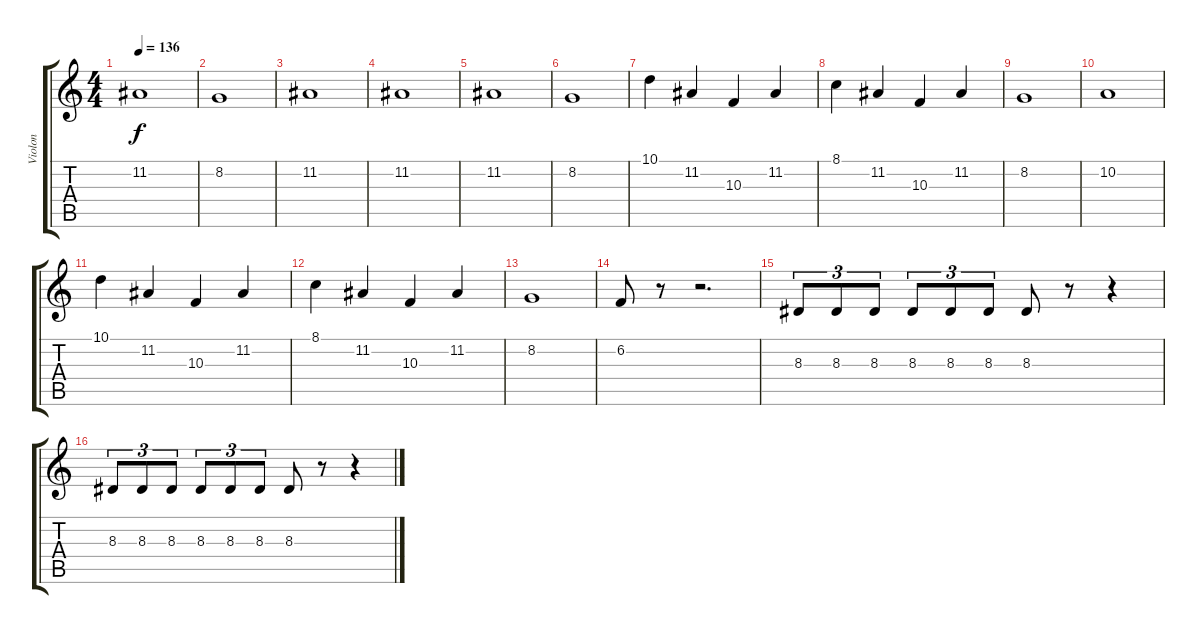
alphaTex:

\track ("Violon" "Violon") {instrument violin}
\staff {score tabs}
\tuning (E4 B3 G3 D3 A2 E2) {hide}
\ts (4 4)
\tempo 136
\clef g2
\ks c
11.2.1{dy f} |
8.2.1 |
11.2.1 |
11.2.1 |
11.2.1 |
8.2.1 |
10.1.4 11.2.4 10.3.4 11.2.4 |
8.1.4 11.2.4 10.3.4 11.2.4 |
8.2.1 |
10.2.1 |
10.1.4 11.2.4 10.3.4 11.2.4 |
8.1.4 11.2.4 10.3.4 11.2.4 |
8.2.1 |
6.2.8 r.8 r.2{d} |
8.3.8{tu (3 2)} 8.3.8{tu (3 2)} 8.3.8{tu (3 2)} 8.3.8{tu (3 2)} 8.3.8{tu (3 2)} 8.3.8{tu (3 2)} 8.3.8 r.8 r.4 |
8.3.8{tu (3 2)} 8.3.8{tu (3 2)} 8.3.8{tu (3 2)} 8.3.8{tu (3 2)} 8.3.8{tu (3 2)} 8.3.8{tu (3 2)} 8.3.8 r.8 r.4
